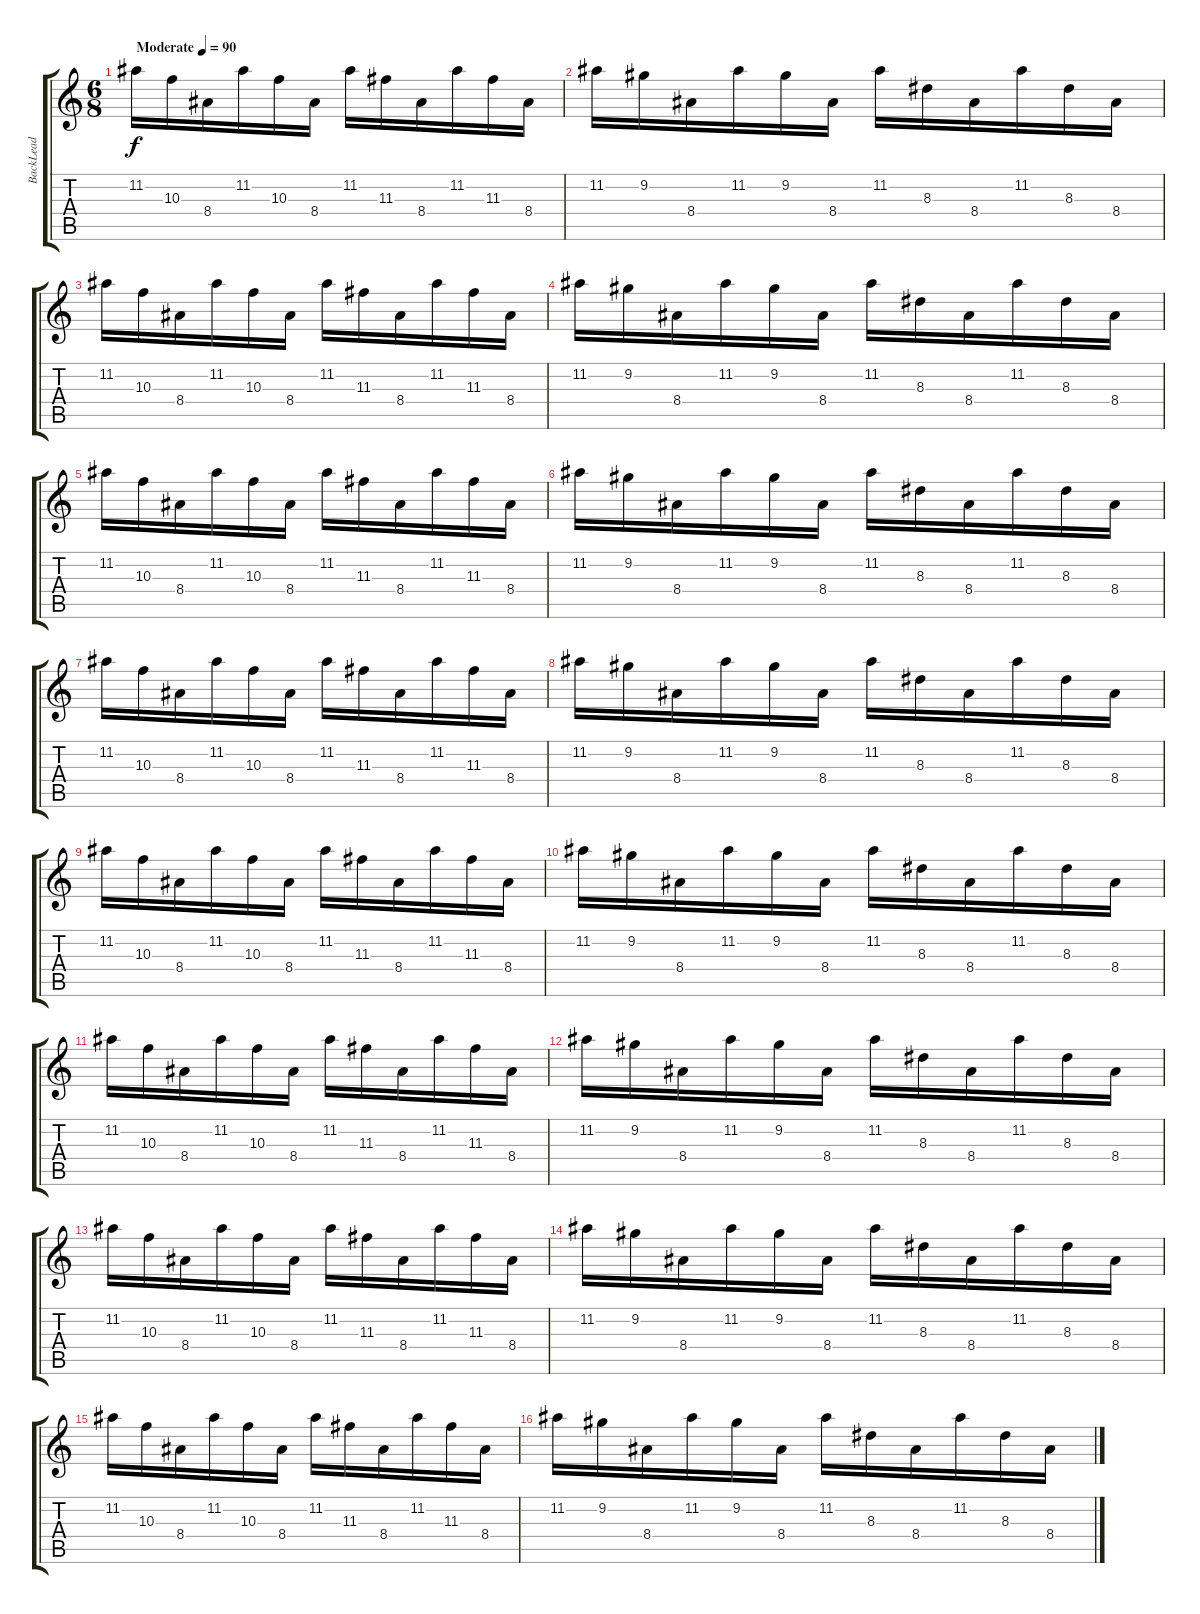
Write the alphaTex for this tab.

\track ("BackLead" "BackLead") {instrument distortionguitar}
\staff {score tabs}
\tuning (E4 B3 G3 D3 A2 E2) {hide}
\ts (6 8)
\tempo (90 "Moderate")
\clef g2
\ks c
11.2.16{dy f instrument distortionguitar} 10.3.16 8.4.16 11.2.16 10.3.16 8.4.16 11.2.16 11.3.16 8.4.16 11.2.16 11.3.16 8.4.16 |
11.2.16 9.2.16 8.4.16 11.2.16 9.2.16 8.4.16 11.2.16 8.3.16 8.4.16 11.2.16 8.3.16 8.4.16 |
11.2.16 10.3.16 8.4.16 11.2.16 10.3.16 8.4.16 11.2.16 11.3.16 8.4.16 11.2.16 11.3.16 8.4.16 |
11.2.16 9.2.16 8.4.16 11.2.16 9.2.16 8.4.16 11.2.16 8.3.16 8.4.16 11.2.16 8.3.16 8.4.16 |
11.2.16 10.3.16 8.4.16 11.2.16 10.3.16 8.4.16 11.2.16 11.3.16 8.4.16 11.2.16 11.3.16 8.4.16 |
11.2.16 9.2.16 8.4.16 11.2.16 9.2.16 8.4.16 11.2.16 8.3.16 8.4.16 11.2.16 8.3.16 8.4.16 |
11.2.16 10.3.16 8.4.16 11.2.16 10.3.16 8.4.16 11.2.16 11.3.16 8.4.16 11.2.16 11.3.16 8.4.16 |
11.2.16 9.2.16 8.4.16 11.2.16 9.2.16 8.4.16 11.2.16 8.3.16 8.4.16 11.2.16 8.3.16 8.4.16 |
11.2.16 10.3.16 8.4.16 11.2.16 10.3.16 8.4.16 11.2.16 11.3.16 8.4.16 11.2.16 11.3.16 8.4.16 |
11.2.16 9.2.16 8.4.16 11.2.16 9.2.16 8.4.16 11.2.16 8.3.16 8.4.16 11.2.16 8.3.16 8.4.16 |
11.2.16 10.3.16 8.4.16 11.2.16 10.3.16 8.4.16 11.2.16 11.3.16 8.4.16 11.2.16 11.3.16 8.4.16 |
11.2.16 9.2.16 8.4.16 11.2.16 9.2.16 8.4.16 11.2.16 8.3.16 8.4.16 11.2.16 8.3.16 8.4.16 |
11.2.16 10.3.16 8.4.16 11.2.16 10.3.16 8.4.16 11.2.16 11.3.16 8.4.16 11.2.16 11.3.16 8.4.16 |
11.2.16 9.2.16 8.4.16 11.2.16 9.2.16 8.4.16 11.2.16 8.3.16 8.4.16 11.2.16 8.3.16 8.4.16 |
11.2.16 10.3.16 8.4.16 11.2.16 10.3.16 8.4.16 11.2.16 11.3.16 8.4.16 11.2.16 11.3.16 8.4.16 |
11.2.16 9.2.16 8.4.16 11.2.16 9.2.16 8.4.16 11.2.16 8.3.16 8.4.16 11.2.16 8.3.16 8.4.16
